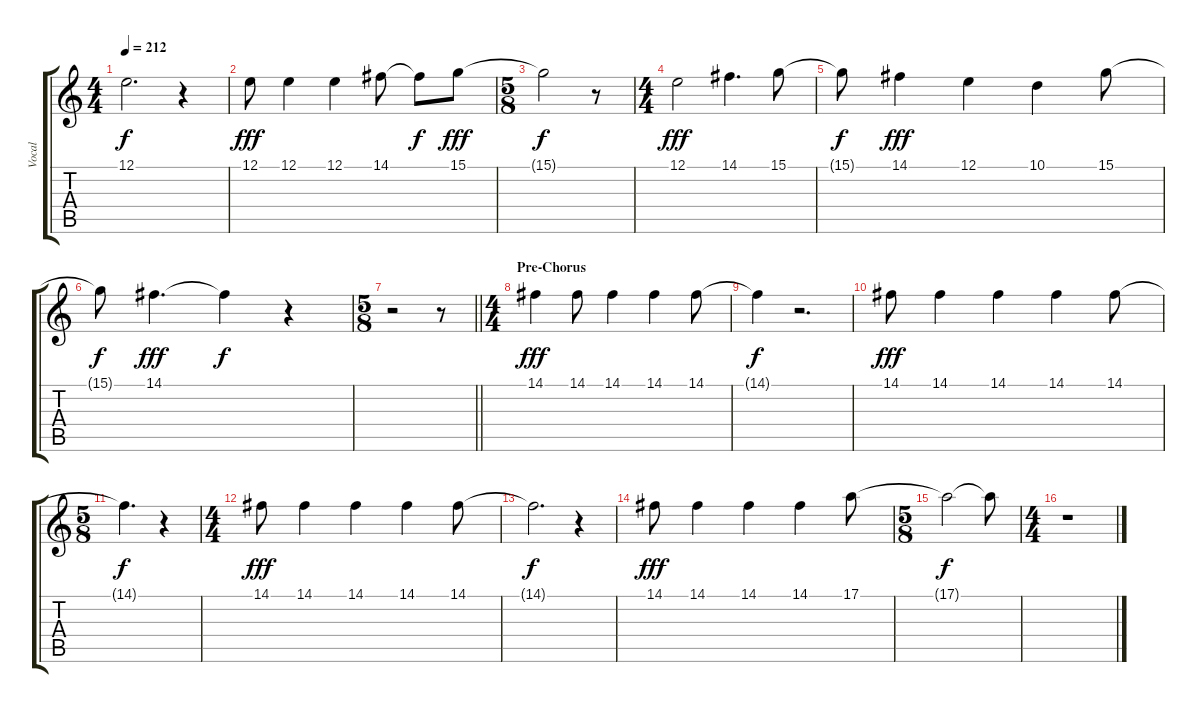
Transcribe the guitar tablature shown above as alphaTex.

\track ("Vocal" "Vocal") {instrument lead1square}
\staff {score tabs}
\tuning (E4 B3 G3 D3 A2 E2) {hide}
\ts (4 4)
\tempo 212
\clef g2
\ks c
12.1{t}.2{d dy f} r.4 |
12.1.8{dy fff} 12.1.4 12.1.4 14.1.8 14.1{t}.8{dy f} 15.1.8{dy fff} |
\ts (5 8)
15.1{t}.2{dy f} r.8 |
\ts (4 4)
12.1.2{dy fff} 14.1.4{d} 15.1.8 |
15.1{t}.8{dy f} 14.1.4{dy fff} 12.1.4 10.1.4 15.1.8 |
15.1{t}.8{dy f} 14.1.4{d dy fff} 14.1{t}.4{dy f} r.4 |
\ts (5 8)
\barLineRight lightlight
r.2 r.8 |
\ts (4 4)
\section ("" "Pre-Chorus")
14.1.4{dy fff} 14.1.8 14.1.4 14.1.4 14.1.8 |
14.1{t}.4{dy f} r.2{d} |
14.1.8{dy fff} 14.1.4 14.1.4 14.1.4 14.1.8 |
\ts (5 8)
14.1{t}.4{d dy f} r.4 |
\ts (4 4)
14.1.8{dy fff} 14.1.4 14.1.4 14.1.4 14.1.8 |
14.1{t}.2{d dy f} r.4 |
14.1.8{dy fff} 14.1.4 14.1.4 14.1.4 17.1.8 |
\ts (5 8)
17.1{t}.2{dy f} 17.1{t}.8 |
\ts (4 4)
r.1
